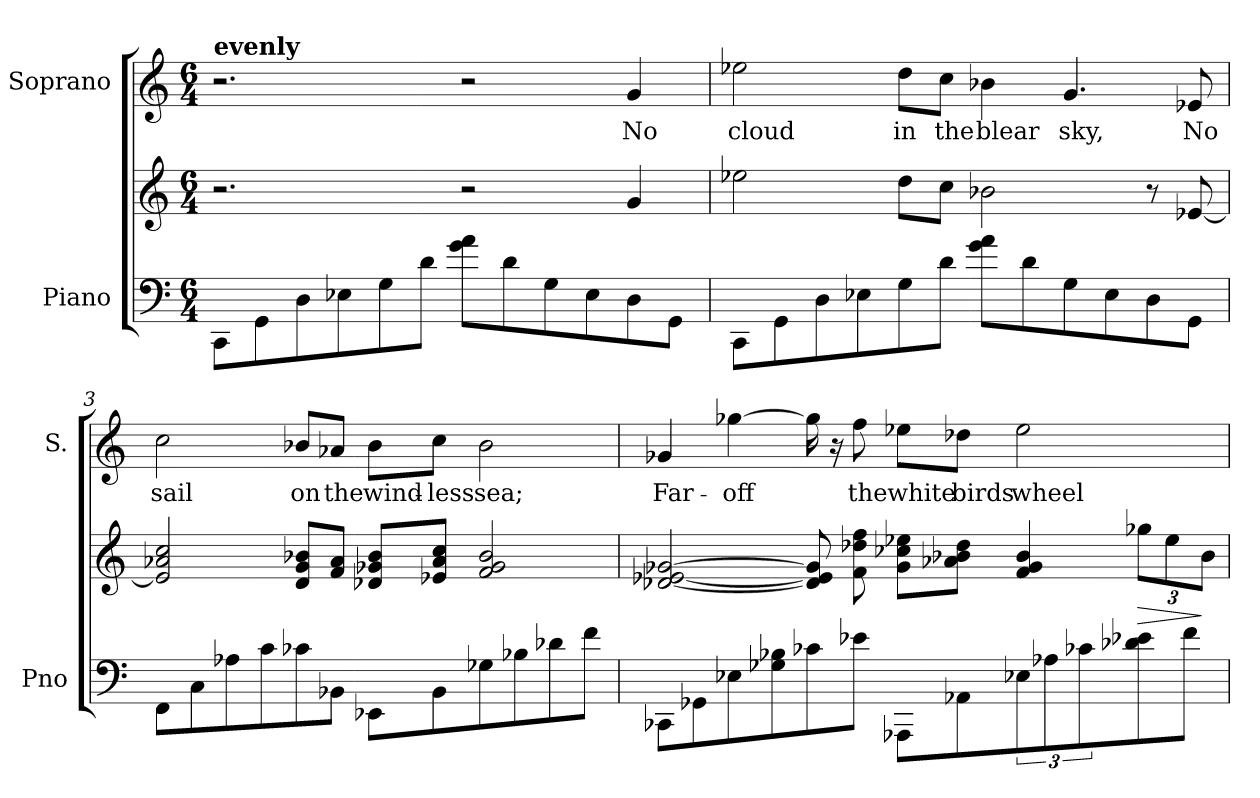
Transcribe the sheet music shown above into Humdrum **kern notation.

**kern	**kern	**dynam	**kern	**text
*part2	*part2	*part2	*part1	*part1
*staff3	*staff2	*staff2/3	*staff1	*staff1
*I"Piano	*	*	*I"Soprano	*
*I'Pno	*	*	*I'S.	*
*clefF4	*clefG2	*	*clefG2	*
*k[]	*k[]	*	*k[]	*
*M6/4	*M6/4	*	*M6/4	*
=1	=1	=1	=1	=1
!	!	!	!LO:TX:a:B:t=evenly	!
8CC\L	2.r	.	2.r	.
8GG\	.	.	.	.
8D\	.	.	.	.
8E-X\	.	.	.	.
8G\	.	.	.	.
8d\J	.	.	.	.
8a\ 8g\L	2r	.	2r	.
8d\	.	.	.	.
8G\	.	.	.	.
8E-\	.	.	.	.
!	!	!	!	!LO:LY:b
8D\	4g/	.	4g/	No
8GG\J	.	.	.	.
=2	=2	=2	=2	=2
!	!	!	!	!LO:LY:b
8CC\L	2ee-X\	.	2ee-X\	cloud
8GG\	.	.	.	.
8D\	.	.	.	.
8E-X\	.	.	.	.
!	!	!	!	!LO:LY:b
8G\	8dd\L	.	8dd\L	in
!	!	!	!	!LO:LY:b
8d\J	8cc\J	.	8cc\J	the
!	!	!	!	!LO:LY:b
8a\ 8g\L	2b-X\	.	4b-X\	blear
8d\	.	.	.	.
!	!	!	!	!LO:LY:b
8G\	.	.	4.g/	sky,
8E-\	.	.	.	.
8D\	8r	.	.	.
!	!	!	!	!LO:LY:b
8GG\J	[<8e-X/	.	8e-X/	No
!!LO:LB:g=z
=3	=3	=3	=3	=3
!	!	!	!	!LO:LY:b
8FF\L	2cc/ 2a-X/ 2e-/]	.	2cc\	sail
8C\	.	.	.	.
8A-X\	.	.	.	.
8c\	.	.	.	.
!	!	!	!	!LO:LY:b
8c-X\	8b-X/ 8g/ 8d/L	.	8b-X/L	on
!	!	!	!	!LO:LY:b
8BB-X\J	8a-/ 8f/J	.	8a-X/J	the
!	!	!	!	!LO:LY:b
8EE-X\L	8b-/ 8g-X/ 8d-X/L	.	8b-\L	wind-
!	!	!	!	!LO:LY:b
8BB-\	8cc/ 8a-/ 8e-X/J	.	8cc\J	-less
!	!	!	!	!LO:LY:b
8G-X\	2b-/ 2g-/ 2f/	.	2b-\	sea;
8B-X\	.	.	.	.
8d-X\	.	.	.	.
8f\J	.	.	.	.
=4	=4	=4	=4	=4
!	!	!	!	!LO:LY:b
8CC-X\L	[>2g-X/ [>2e-X/ [<2d-X/	.	4g-X/	Far-
8GG-X\	.	.	.	.
!	!	!	!	!LO:LY:b
8E-X\	.	.	[>4gg-X\	-off
8B-X\ 8G-X\	.	.	.	.
8c-X\	8g-/] 8e-/] 8d-/]	.	16gg-\]	.
.	.	.	16r	.
!	!	!	!	!LO:LY:b
8e-X\J	8ff\ 8dd-X\ 8f\	.	8ff\	the
!	!	!	!	!LO:LY:b
8AAA-X\L	8ee-X\ 8cc-X\ 8g-\L	.	8ee-X\L	white
!	!	!	!	!LO:LY:b
8AA-X\	8dd-\ 8b-X\ 8a-X\J	.	8dd-X\J	birds
!	!	!	!	!LO:LY:b
12E-X\	4b-/ 4g-/ 4f/	.	2ee-\	wheel
12A-X\	.	.	.	.
12c-X\	.	.	.	.
*	*Xbrackettup	*	*	*
!	!	!LO:HP:b	!	!
8e-X\ 8d-X\	12gg-X\L	>	.	.
.	12ee-\	.	.	.
8f\J	.	.	.	.
.	12b-\J	]	.	.
=	=	=	=	=
*-	*-	*-	*-	*-
